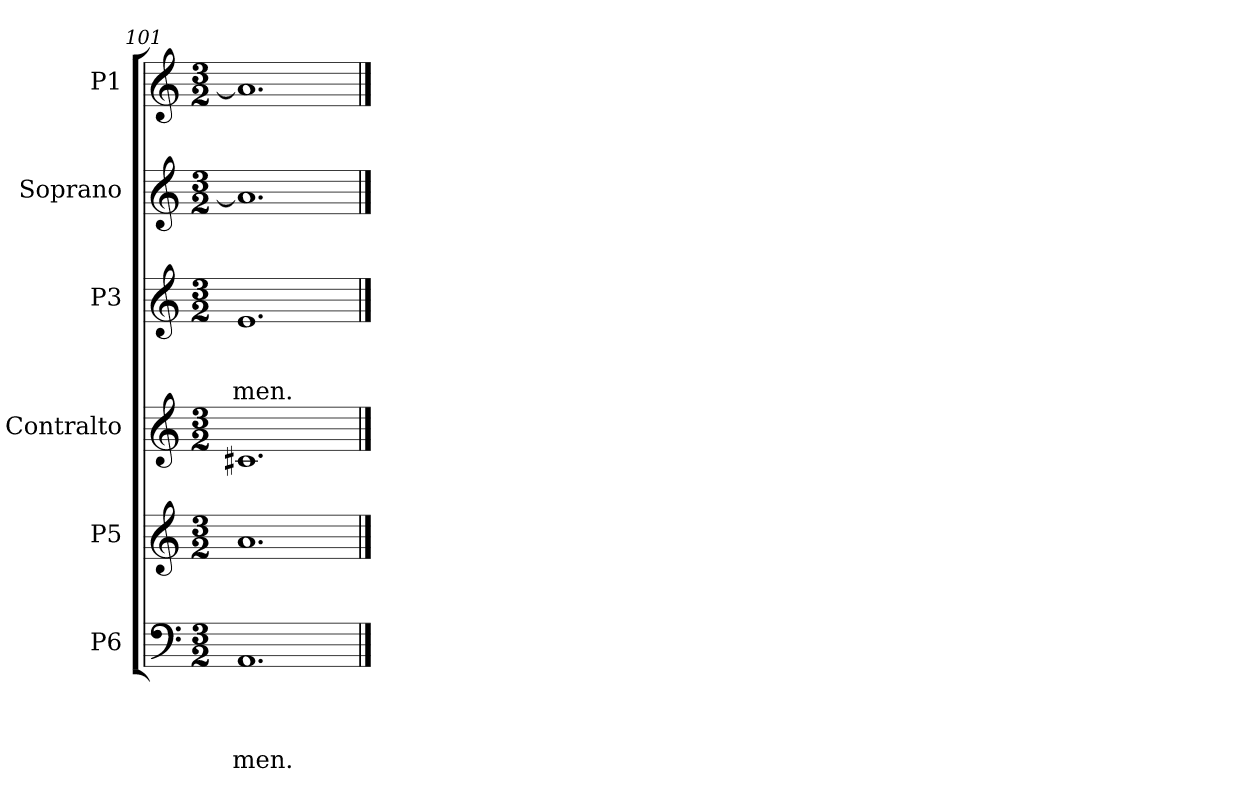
**kern	**text	**text	**text	**text	**kern	**text	**kern	**text	**kern	**text	**text	**text	**kern	**text	**kern	**text
*part6	*part6	*part6	*part6	*part6	*part5	*part5	*part4	*part4	*part3	*part3	*part3	*part3	*part2	*part2	*part1	*part1
*staff6	*staff6	*staff6	*staff6	*staff6	*staff5	*staff5	*staff4	*staff4	*staff3	*staff3	*staff3	*staff3	*staff2	*staff2	*staff1	*staff1
*I"P6	*	*	*	*	*I"P5	*	*I"Contralto	*	*I"P3	*	*	*	*I"Soprano	*	*I"P1	*
*	*	*	*	*	*	*	*I'Alto	*	*	*	*	*	*I'Sop.	*	*	*
*clefF4	*	*	*	*	*clefG2	*	*clefG2	*	*clefG2	*	*	*	*clefG2	*	*clefG2	*
*	*	*	*	*	*ITrd7c12	*	*	*	*	*	*	*	*	*	*	*
*k[]	*	*	*	*	*k[]	*	*k[]	*	*k[]	*	*	*	*k[]	*	*k[]	*
*C:	*	*	*	*	*C:	*	*C:	*	*C:	*	*	*	*C:	*	*C:	*
*M3/2	*	*	*	*	*M3/2	*	*M3/2	*	*M3/2	*	*	*	*M3/2	*	*M3/2	*
=101	=101	=101	=101	=101	=101	=101	=101	=101	=101	=101	=101	=101	=101	=101	=101	=101
!	!	!	!	!LO:LY:b	!	!	!	!	!	!	!	!LO:LY:b	!	!	!	!
1.AA	.	.	.	-men.	1.A	.	1.c#X	.	1.e	.	.	-men.	1.a]	.	1.a]	.
==	==	==	==	==	==	==	==	==	==	==	==	==	==	==	==	==
*-	*-	*-	*-	*-	*-	*-	*-	*-	*-	*-	*-	*-	*-	*-	*-	*-
